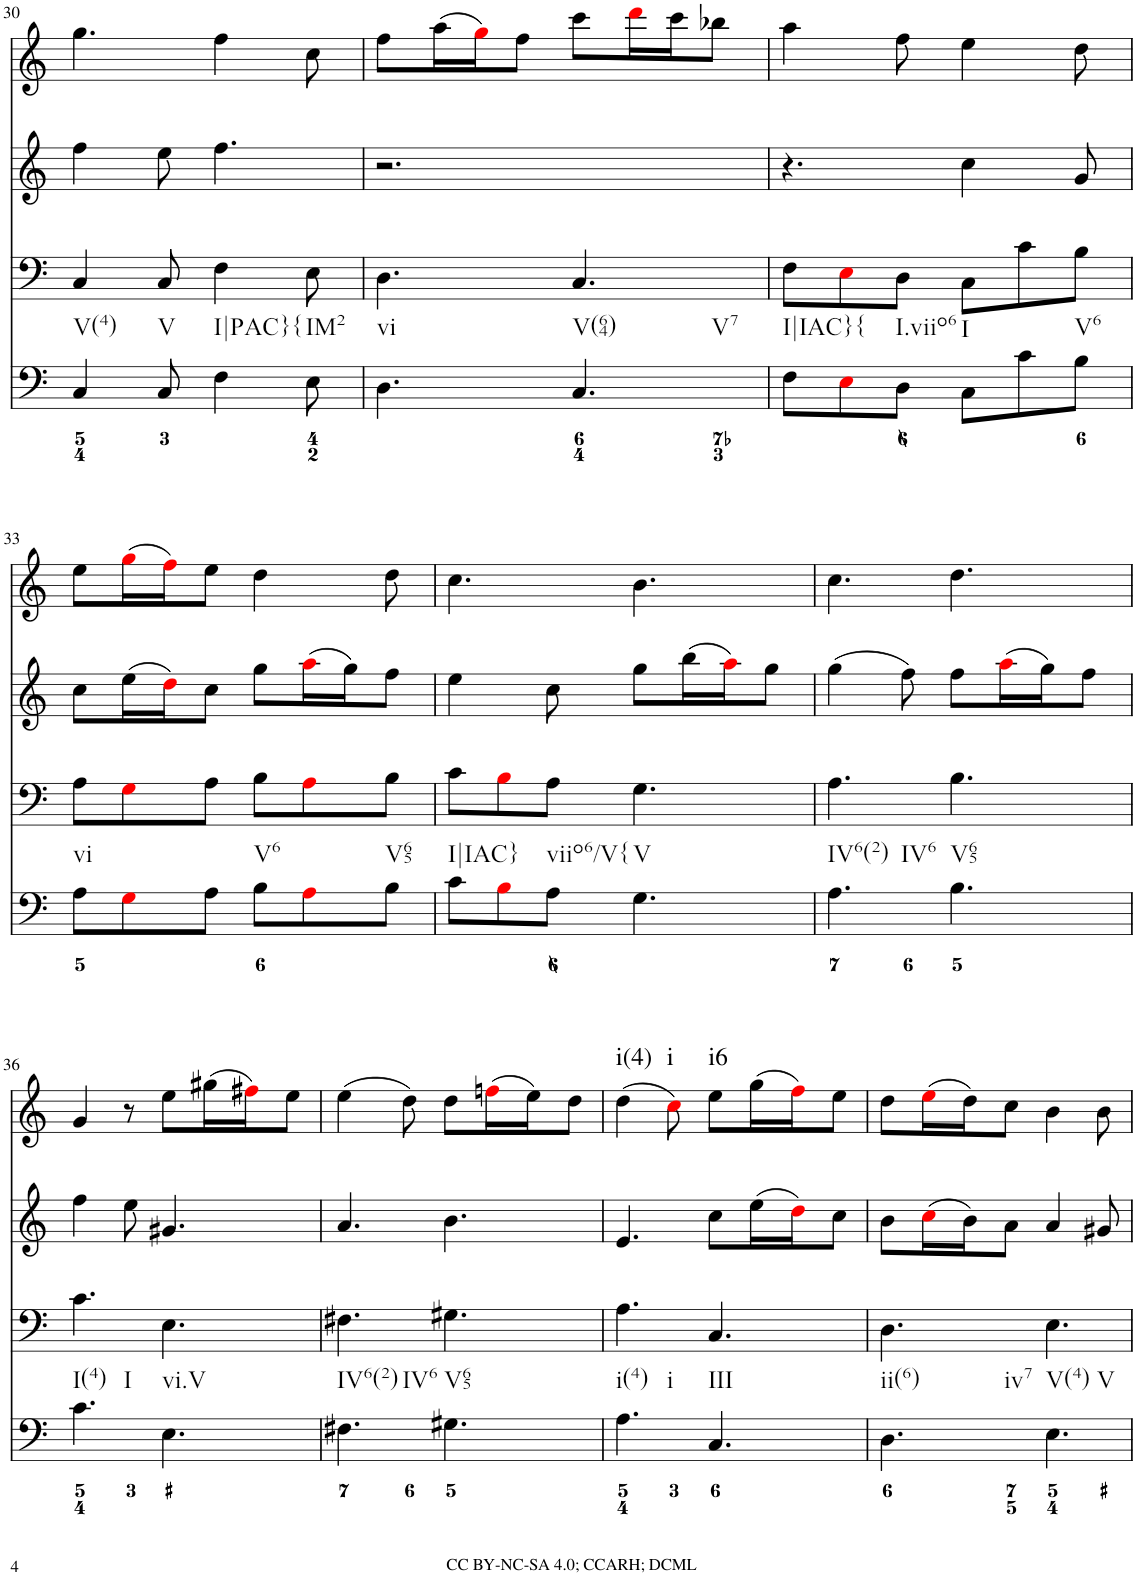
**kern	**kern	**kern	**kern	**harte
*part4	*part3	*part2	*part1	*part1
*staff4	*staff3	*staff2	*staff1	*
*I"violn	*I"violn	*I"cello	*I"organ	*
!!LO:PB:g=z
*clefF4	*clefF4	*clefG2	*clefG2	*
*k[]	*k[]	*k[]	*k[]	*
*M6/8	*M6/8	*M6/8	*M6/8	*
=30	=30	=30	=30	=30
!	!LO:TX:b:t=V(4)	!	!	!
4C/	4C/	4ff\	4.gg\	.
!	!LO:TX:b:t=V	!	!	!
8C/	8C/	8ee\	.	.
!	!LO:TX:b:t=I|PAC}{	!	!	!
4F\	4F\	4.ff\	4ff\	.
!	!LO:TX:b:t=IM2	!	!	!
8E\	8E\	.	8cc\	.
=31	=31	=31	=31	=31
!	!LO:TX:b:t=vi	!	!	!
4.D\	4.D\	2.r	8ff\L	.
.	.	.	(16aa\L	.
.	.	.	16ggi\J)	.
.	.	.	8ff\J	.
!	!LO:TX:b:t=V(64)	!	!	!
!	!LO:TX:b:t=V7	!	!	!
4.C/	4.C/	.	8ccc\L	.
.	.	.	16dddi\L	.
.	.	.	16ccc\J	.
.	.	.	8bb-X\J	.
=32	=32	=32	=32	=32
!	!LO:TX:b:t=I|IAC}{	!	!	!
8F\L	8F\L	4.r	4aa\	.
8Ei\	8Ei\	.	.	.
!	!LO:TX:b:t=I.viio6	!	!	!
8D\J	8D\J	.	8ff\	.
!	!LO:TX:b:t=I	!	!	!
8C\L	8C\L	4cc\	4ee\	.
8c\	8c\	.	.	.
!	!LO:TX:b:t=V6	!	!	!
8B\J	8B\J	8g/	8dd\	.
!!LO:LB:g=z
=33	=33	=33	=33	=33
!	!LO:TX:b:t=vi	!	!	!
8A\L	8A\L	8cc\L	8ee\L	.
8Gi\	8Gi\	(16ee\L	(16ggi\L	.
.	.	16ddi\J)	16ffi\J)	.
8A\J	8A\J	8cc\J	8ee\J	.
!	!LO:TX:b:t=V6	!	!	!
8B\L	8B\L	8gg\L	4dd\	.
8Ai\	8Ai\	(16aai\L	.	.
.	.	16gg\J)	.	.
!	!LO:TX:b:t=V65	!	!	!
8B\J	8B\J	8ff\J	8dd\	.
=34	=34	=34	=34	=34
!	!LO:TX:b:t=I|IAC}	!	!	!
8c\L	8c\L	4ee\	4.cc\	.
8Bi\	8Bi\	.	.	.
!	!LO:TX:b:t=viio6/V{	!	!	!
8A\J	8A\J	8cc\	.	.
!	!LO:TX:b:t=V	!	!	!
4.G\	4.G\	8gg\L	4.b\	.
.	.	(16bb\L	.	.
.	.	16aai\J)	.	.
.	.	8gg\J	.	.
=35	=35	=35	=35	=35
!	!LO:TX:b:t=IV6(2)	!	!	!
!	!LO:TX:b:t=IV6	!	!	!
4.A\	4.A\	(4gg\	4.cc\	.
.	.	8ff\)	.	.
!	!LO:TX:b:t=V65	!	!	!
4.B\	4.B\	8ff\L	4.dd\	.
.	.	(16aai\L	.	.
.	.	16gg\J)	.	.
.	.	8ff\J	.	.
!!LO:LB:g=z
=36	=36	=36	=36	=36
!	!LO:TX:b:t=I(4)	!	!	!
!	!LO:TX:b:t=I	!	!	!
4.c\	4.c\	4ff\	4g/	.
.	.	8ee\	8r	.
!	!LO:TX:b:t=vi.V	!	!	!
4.E\	4.E\	4.g#X/	8ee\L	.
.	.	.	(16gg#X\L	.
.	.	.	16ff#Xi\J)	.
.	.	.	8ee\J	.
=37	=37	=37	=37	=37
!	!LO:TX:b:t=IV6(2)	!	!	!
!	!LO:TX:b:t=IV6	!	!	!
4.F#X\	4.F#X\	4.a/	(4ee\	.
.	.	.	8dd\)	.
!	!LO:TX:b:t=V65	!	!	!
4.G#X\	4.G#X\	4.b\	8dd\L	.
.	.	.	(16ffni\L	.
.	.	.	16ee\J)	.
.	.	.	8dd\J	.
=38	=38	=38	=38	=38
!	!LO:TX:b:t=i(4)	!	!	!
!	!LO:TX:b:t=i	!	!	!LO:H:kt=i(4)
4.A\	4.A\	4.e/	(4dd\	N
!	!	!	!	!LO:H:kt=i
.	.	.	8cci\)	N
!	!LO:TX:b:t=III	!	!	!LO:H:kt=i6
4.C/	4.C/	8cc\L	8ee\L	N
.	.	(16ee\L	(16gg\L	.
.	.	16ddi\J)	16ffi\J)	.
.	.	8cc\J	8ee\J	.
=39	=39	=39	=39	=39
!	!LO:TX:b:t=ii(6)	!	!	!
!	!LO:TX:b:t=iv7	!	!	!
4.D\	4.D\	8b\L	8dd\L	.
.	.	(16cci\L	(16eei\L	.
.	.	16b\J)	16dd\J)	.
.	.	8a\J	8cc\J	.
!	!LO:TX:b:t=V(4)	!	!	!
!	!LO:TX:b:t=V	!	!	!
4.E\	4.E\	4a/	4b\	.
.	.	8g#X/	8b\	.
=	=	=	=	=
*-	*-	*-	*-	*-
